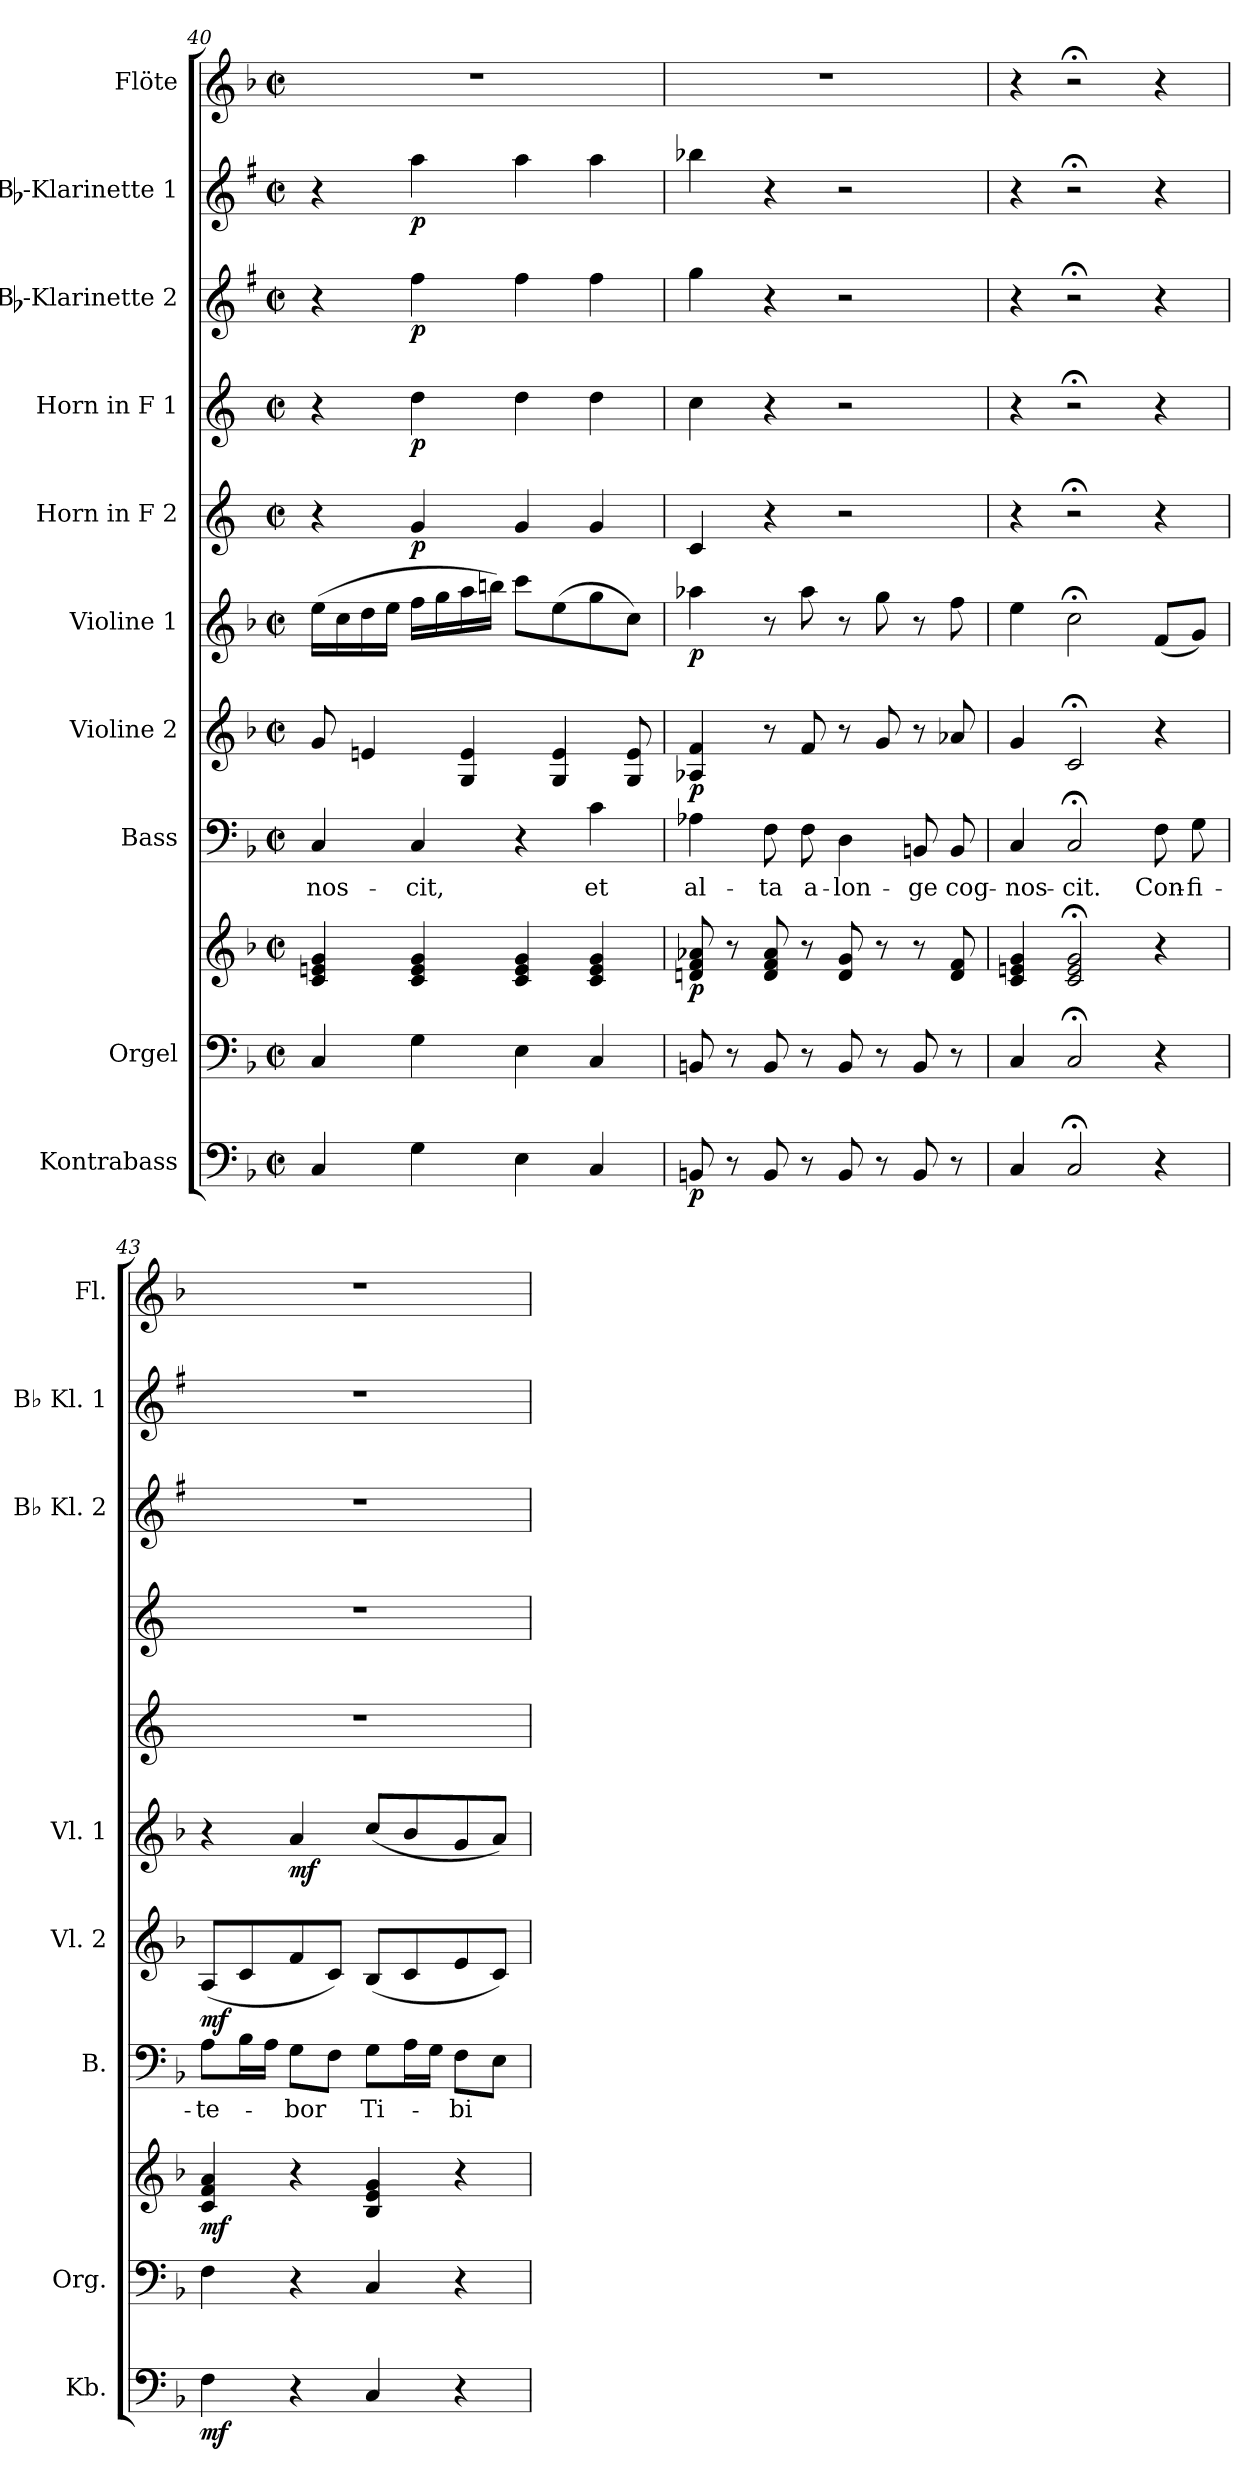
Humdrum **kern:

**kern	**dynam	**kern	**kern	**dynam	**kern	**text	**kern	**dynam	**kern	**dynam	**kern	**dynam	**kern	**dynam	**kern	**dynam	**kern	**dynam	**kern
*part10	*part10	*part9	*part9	*part9	*part8	*part8	*part7	*part7	*part6	*part6	*part5	*part5	*part4	*part4	*part3	*part3	*part2	*part2	*part1
*staff11	*staff11	*staff10	*staff9	*staff9/10	*staff8	*staff8	*staff7	*staff7	*staff6	*staff6	*staff5	*staff5	*staff4	*staff4	*staff3	*staff3	*staff2	*staff2	*staff1
*I"Kontrabass	*	*I"Orgel	*	*	*I"Bass	*	*I"Violine 2	*	*I"Violine 1	*	*I"Horn in F 2	*	*I"Horn in F 1	*	*I"Bb-Klarinette 2	*	*I"Bb-Klarinette 1	*	*I"Flöte
*I'Kb.	*	*I'Org.	*	*	*I'B.	*	*I'Vl. 2	*	*I'Vl. 1	*	*	*	*	*	*I'Bb Kl. 2	*	*I'Bb Kl. 1	*	*I'Fl.
*clefF4	*	*clefF4	*clefG2	*	*clefF4	*	*clefG2	*	*clefG2	*	*clefG2	*	*clefG2	*	*clefG2	*	*clefG2	*	*clefG2
*ITrd7c12	*	*	*	*	*	*	*	*	*	*	*ITrd4c7	*	*ITrd4c7	*	*ITrd1c2	*	*ITrd1c2	*	*
*k[b-]	*	*k[b-]	*k[b-]	*	*k[b-]	*	*k[b-]	*	*k[b-]	*	*k[b-]	*	*k[b-]	*	*k[b-]	*	*k[b-]	*	*k[b-]
*F:	*	*F:	*F:	*	*F:	*	*F:	*	*F:	*	*F:	*	*F:	*	*F:	*	*F:	*	*F:
*M2/2	*	*M2/2	*M2/2	*	*M2/2	*	*M2/2	*	*M2/2	*	*M2/2	*	*M2/2	*	*M2/2	*	*M2/2	*	*M2/2
*met(c|)	*	*met(c|)	*met(c|)	*	*met(c|)	*	*met(c|)	*	*met(c|)	*	*met(c|)	*	*met(c|)	*	*met(c|)	*	*met(c|)	*	*met(c|)
=40	=40	=40	=40	=40	=40	=40	=40	=40	=40	=40	=40	=40	=40	=40	=40	=40	=40	=40	=40
!	!	!	!	!	!	!LO:LY:b	!	!	!	!	!	!	!	!	!	!	!	!	!
4CC/	.	4C/	4c/ 4en/ 4g/	.	4C/	-nos-	8g/	.	(>16ee\LL	.	4r	.	4r	.	4r	.	4r	.	1r
.	.	.	.	.	.	.	.	.	16cc\	.	.	.	.	.	.	.	.	.	.
.	.	.	.	.	.	.	4en/	.	16dd\	.	.	.	.	.	.	.	.	.	.
.	.	.	.	.	.	.	.	.	16ee\JJ	.	.	.	.	.	.	.	.	.	.
!	!	!	!	!	!	!LO:LY:b	!	!	!	!	!	!LO:DY:b	!	!LO:DY:b	!	!LO:DY:b	!	!LO:DY:b	!
4GG\	.	4G\	4c/ 4e/ 4g/	.	4C/	-cit,	.	.	16ff\LL	.	4c/	p	4g\	p	4ee\	p	4gg\	p	.
.	.	.	.	.	.	.	.	.	16gg\	.	.	.	.	.	.	.	.	.	.
.	.	.	.	.	.	.	4G/ 4e/	.	16aa\	.	.	.	.	.	.	.	.	.	.
.	.	.	.	.	.	.	.	.	16bbn\JJ)	.	.	.	.	.	.	.	.	.	.
4EE\	.	4E\	4c/ 4e/ 4g/	.	4r	.	.	.	8ccc\L	.	4c/	.	4g\	.	4ee\	.	4gg\	.	.
.	.	.	.	.	.	.	4G/ 4e/	.	(>8ee\	.	.	.	.	.	.	.	.	.	.
!	!	!	!	!	!	!LO:LY:b	!	!	!	!	!	!	!	!	!	!	!	!	!
4CC/	.	4C/	4c/ 4e/ 4g/	.	4c\	et	.	.	8gg\	.	4c/	.	4g\	.	4ee\	.	4gg\	.	.
.	.	.	.	.	.	.	8G/ 8e/	.	8cc\J)	.	.	.	.	.	.	.	.	.	.
=41	=41	=41	=41	=41	=41	=41	=41	=41	=41	=41	=41	=41	=41	=41	=41	=41	=41	=41	=41
!	!LO:DY:b	!	!	!LO:DY:b	!	!LO:LY:b	!	!LO:DY:b	!	!LO:DY:b	!	!	!	!	!	!	!	!	!
8BBBn/	p	8BBn/	8dn/ 8f/ 8a-X/	p	4A-X\	al-	4A-X/ 4f/	p	4aa-X\	p	4F/	.	4f\	.	4ff\	.	4aa-X\	.	1r
8r	.	8r	8r	.	.	.	.	.	.	.	.	.	.	.	.	.	.	.	.
!	!	!	!	!	!	!LO:LY:b	!	!	!	!	!	!	!	!	!	!	!	!	!
8BBB/	.	8BB/	8d/ 8f/ 8a-/	.	8F\	-ta	8r	.	8r	.	4r	.	4r	.	4r	.	4r	.	.
!	!	!	!	!	!	!LO:LY:b	!	!	!	!	!	!	!	!	!	!	!	!	!
8r	.	8r	8r	.	8F\	a-	8f/	.	8aa-\	.	.	.	.	.	.	.	.	.	.
!	!	!	!	!	!	!LO:LY:b	!	!	!	!	!	!	!	!	!	!	!	!	!
8BBB/	.	8BB/	8d/ 8g/	.	4D\	-lon-	8r	.	8r	.	2r	.	2r	.	2r	.	2r	.	.
8r	.	8r	8r	.	.	.	8g/	.	8gg\	.	.	.	.	.	.	.	.	.	.
!	!	!	!	!	!	!LO:LY:b	!	!	!	!	!	!	!	!	!	!	!	!	!
8BBB/	.	8BB/	8r	.	8BBn/	-ge	8r	.	8r	.	.	.	.	.	.	.	.	.	.
!	!	!	!	!	!	!LO:LY:b	!	!	!	!	!	!	!	!	!	!	!	!	!
8r	.	8r	8d/ 8f/	.	8BB/	cog-	8a-X/	.	8ff\	.	.	.	.	.	.	.	.	.	.
=42	=42	=42	=42	=42	=42	=42	=42	=42	=42	=42	=42	=42	=42	=42	=42	=42	=42	=42	=42
!	!	!	!	!	!	!LO:LY:b	!	!	!	!	!	!	!	!	!	!	!	!	!
4CC/	.	4C/	4c/ 4en/ 4g/	.	4C/	-nos-	4g/	.	4ee\	.	4r	.	4r	.	4r	.	4r	.	4r
!	!	!	!	!	!	!LO:LY:b	!	!	!	!	!	!	!	!	!	!	!	!	!
2CC;/	.	2C;/	2c/;< 2e/;< 2g/;<	.	2C;</	-cit.	2c;/	.	2cc;<\	.	2r;<	.	2r;<	.	2r;<	.	2r;<	.	2r;<
!	!	!	!	!	!	!LO:LY:b	!	!	!	!	!	!	!	!	!	!	!	!	!
4r	.	4r	4r	.	8F\	Con-	4r	.	(<8f/L	.	4r	.	4r	.	4r	.	4r	.	4r
!	!	!	!	!	!	!LO:LY:b	!	!	!	!	!	!	!	!	!	!	!	!	!
.	.	.	.	.	8G\	-fi-	.	.	8g/J)	.	.	.	.	.	.	.	.	.	.
!!LO:PB:g=z
=43	=43	=43	=43	=43	=43	=43	=43	=43	=43	=43	=43	=43	=43	=43	=43	=43	=43	=43	=43
!	!LO:DY:b	!	!	!LO:DY:b	!	!LO:LY:b	!	!LO:DY:b	!	!	!	!	!	!	!	!	!	!	!
4FF\	mf	4F\	4c/ 4f/ 4a/	mf	8A\L	-te-	(<8A/L	mf	4r	.	1r	.	1r	.	1r	.	1r	.	1r
.	.	.	.	.	16B-\L	.	8c/	.	.	.	.	.	.	.	.	.	.	.	.
.	.	.	.	.	16A\JJ	.	.	.	.	.	.	.	.	.	.	.	.	.	.
!	!	!	!	!	!	!LO:LY:b	!	!	!	!LO:DY:b	!	!	!	!	!	!	!	!	!
4r	.	4r	4r	.	8G\L	-bor	8f/	.	4a/	mf	.	.	.	.	.	.	.	.	.
.	.	.	.	.	8F\J	.	8c/J)	.	.	.	.	.	.	.	.	.	.	.	.
!	!	!	!	!	!	!LO:LY:b	!	!	!	!	!	!	!	!	!	!	!	!	!
4CC/	.	4C/	4B-/ 4e/ 4g/	.	8G\L	Ti-	(<8B-/L	.	(<8cc/L	.	.	.	.	.	.	.	.	.	.
.	.	.	.	.	16A\L	.	8c/	.	8b-/	.	.	.	.	.	.	.	.	.	.
.	.	.	.	.	16G\JJ	.	.	.	.	.	.	.	.	.	.	.	.	.	.
!	!	!	!	!	!	!LO:LY:b	!	!	!	!	!	!	!	!	!	!	!	!	!
4r	.	4r	4r	.	8F\L	-bi	8e/	.	8g/	.	.	.	.	.	.	.	.	.	.
.	.	.	.	.	8E\J	.	8c/J)	.	8a/J)	.	.	.	.	.	.	.	.	.	.
=	=	=	=	=	=	=	=	=	=	=	=	=	=	=	=	=	=	=	=
*-	*-	*-	*-	*-	*-	*-	*-	*-	*-	*-	*-	*-	*-	*-	*-	*-	*-	*-	*-
